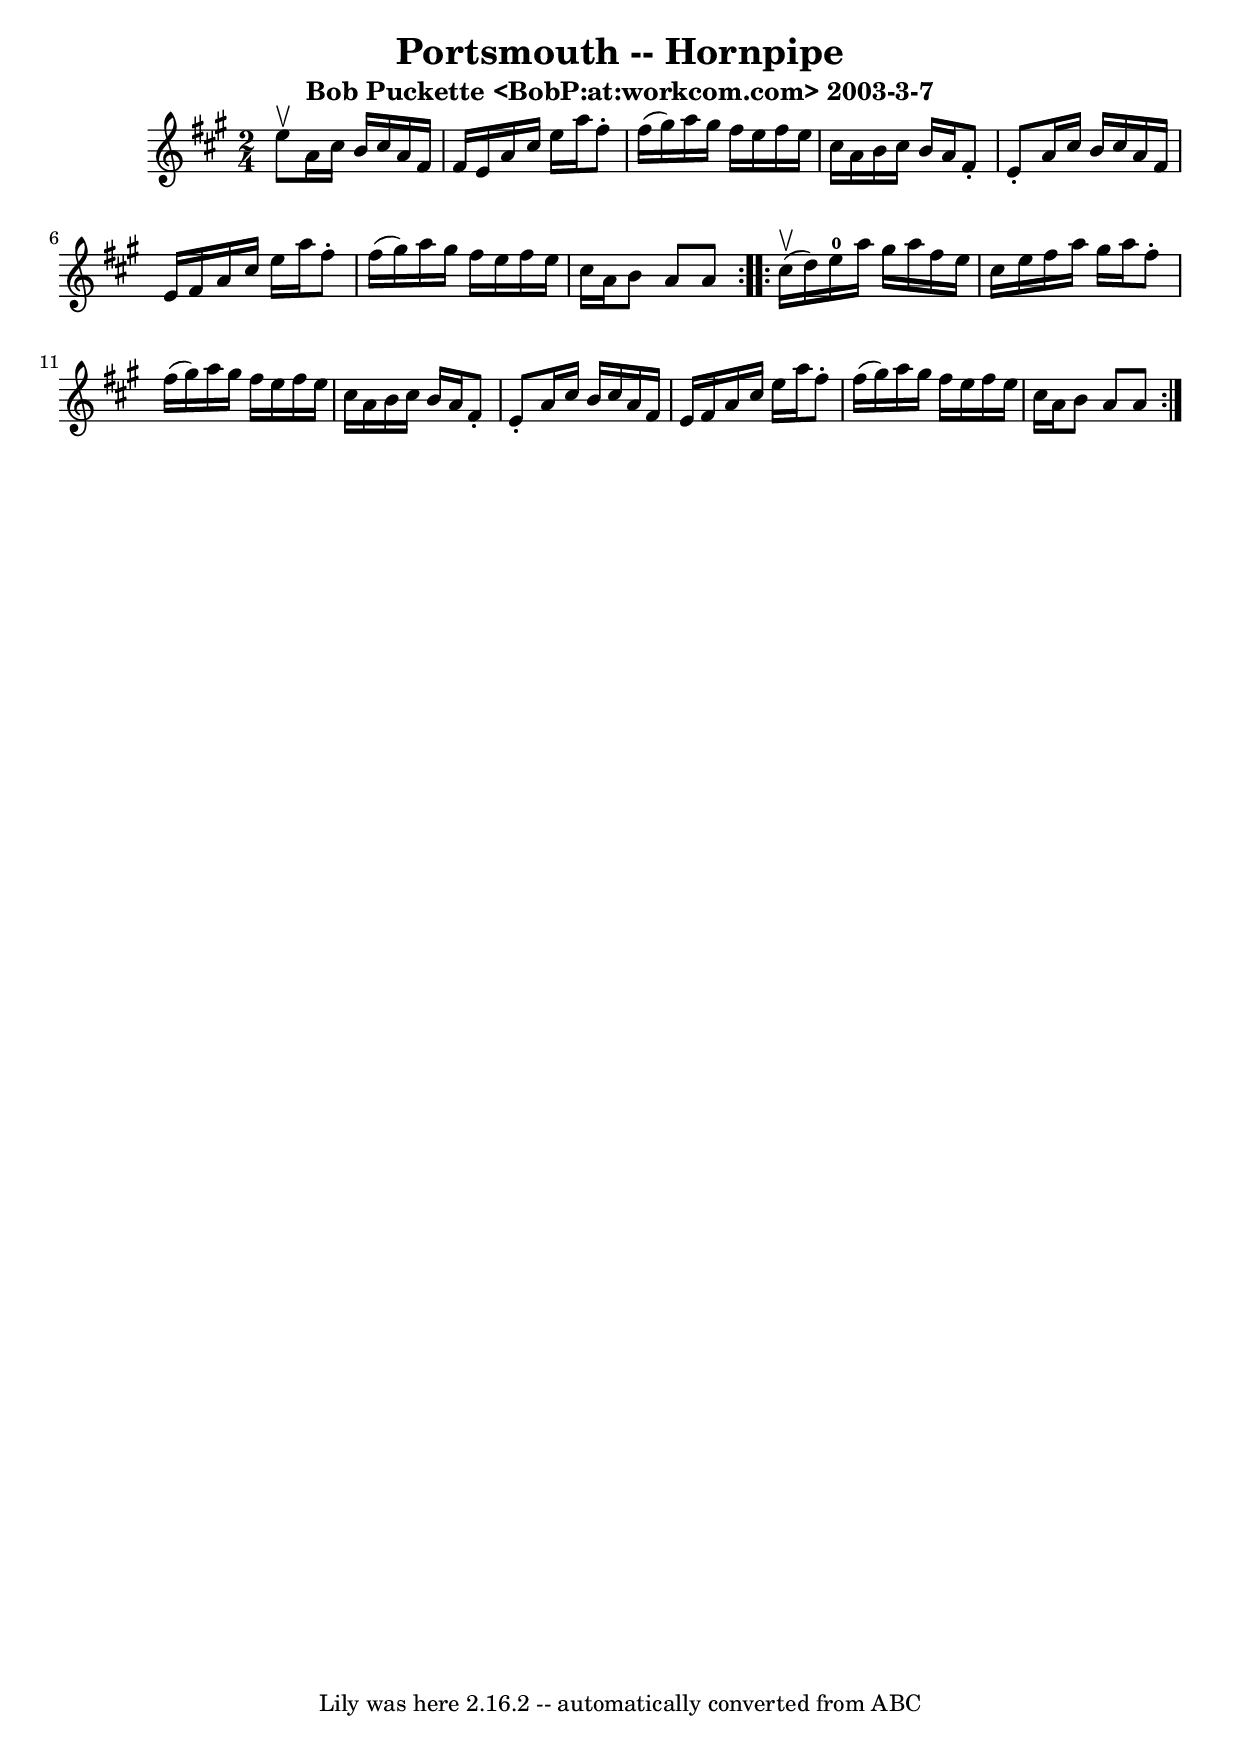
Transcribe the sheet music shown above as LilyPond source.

\version "2.7.40"
\include "Mammoth.ily"
\header {
	%% book = "Cole's 1000 Fiddle Tunes"
	crossRefNumber = "1"
	footnotes = ""
	subtitle = "Bob Puckette <BobP:at:workcom.com> 2003-3-7"
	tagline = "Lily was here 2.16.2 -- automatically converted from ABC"
	title = "Portsmouth -- Hornpipe"
}
voicedefault =  {
\set Score.defaultBarType = "empty"

\repeat volta 2 {
\time 2/4 \key a \major e''8^\upbow |
 a'16 cis''16 b'16    
cis''16 a'16 fis'16 fis'16 e'16  |
 a'16 cis''16    
e''16 a''16 fis''8 -. fis''16 (gis''16) |
 a''16    
gis''16 fis''16 e''16 fis''16 e''16 cis''16 a'16  |
   
b'16 cis''16 b'16 a'16 fis'8 -. e'8 -. |
 a'16    
cis''16 b'16 cis''16 a'16 fis'16 e'16 fis'16  |
 a'16 
 cis''16 e''16 a''16 fis''8 -. fis''16 (gis''16) |
   
a''16 gis''16 fis''16 e''16 fis''16 e''16 cis''16 a'16  
|
 b'8 a'8 a'8  }     \repeat volta 2 { cis''16 (^\upbow   
d''16) |
 e''16-0 a''16 gis''16 a''16 fis''16 e''16 
 cis''16 e''16  |
 fis''16 a''16 gis''16 a''16 fis''8 
-. fis''16 (gis''16) |
 a''16 gis''16 fis''16 e''16    
fis''16 e''16 cis''16 a'16  |
 b'16 cis''16 b'16 a'16 
 fis'8 -. e'8 -. |
 a'16 cis''16 b'16 cis''16 a'16    
fis'16 e'16 fis'16  |
 a'16 cis''16 e''16 a''16    
fis''8 -. fis''16 (gis''16) |
 a''16 gis''16 fis''16    
e''16 fis''16 e''16 cis''16 a'16  |
 b'8 a'8 a'8  }   
}

\score{
    <<

	\context Staff="default"
	{
	    \voicedefault 
	}

    >>
	\layout {
	}
	\midi {}
}
